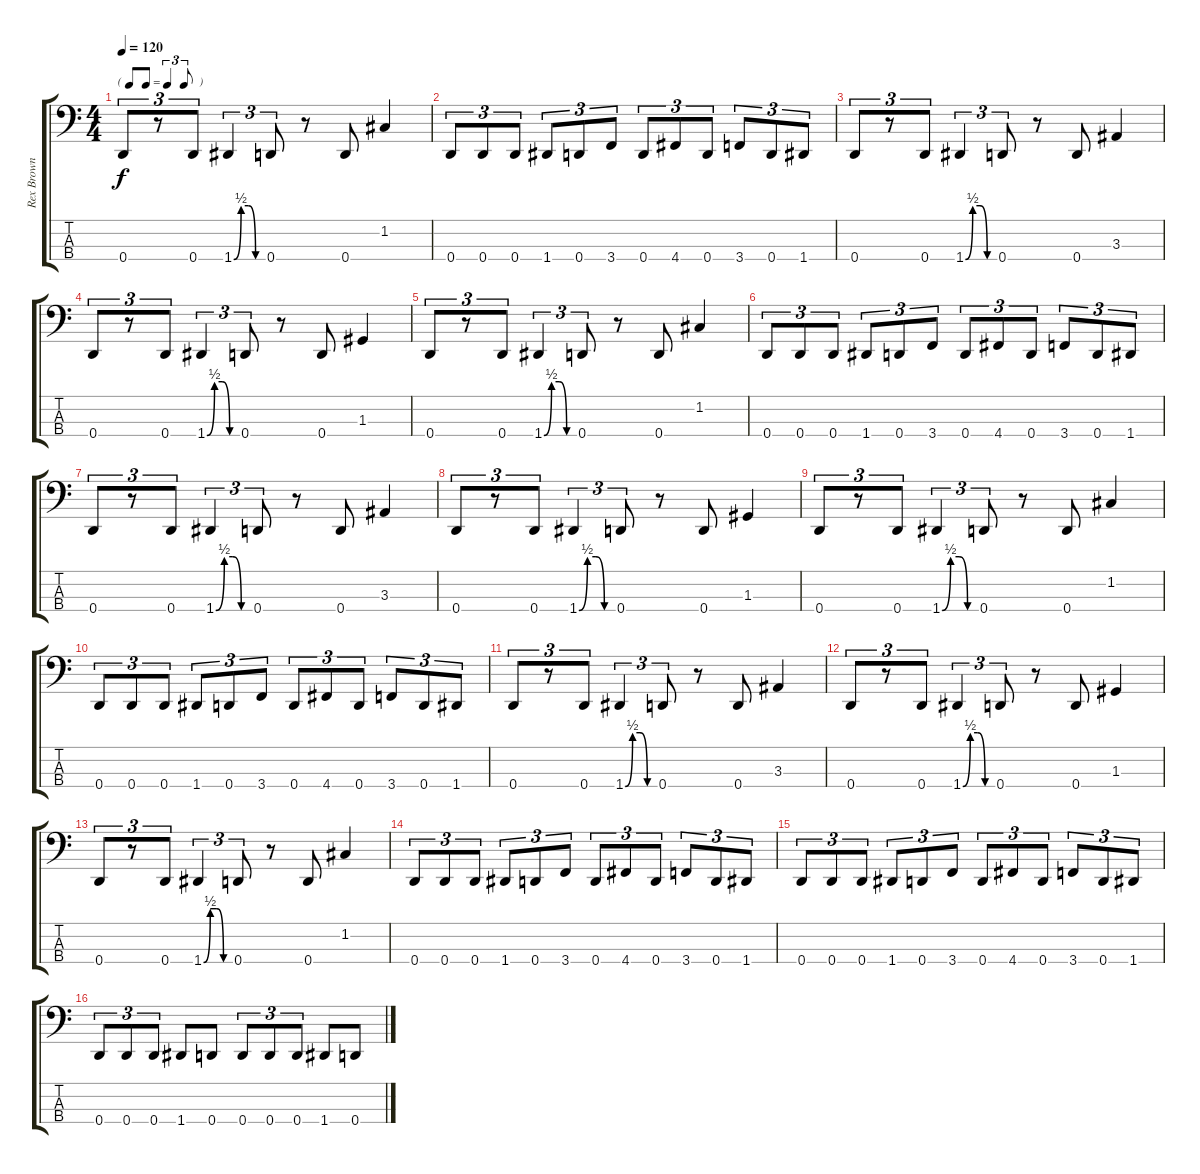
\track ("Rex Brown" "Rex Brown") {instrument electricbasspick}
\staff {score tabs}
\tuning (F2 C2 G1 D1) {hide}
\ts (4 4)
\tf triplet8th
\tempo 120
\clef f4
\ks c
0.4.8{tu (3 2) dy f} r.8{tu (3 2)} 0.4.8{tu (3 2)} 1.4{be (custom 0 0 15 2 30 2 45 0 60 0)}.4{tu (3 2)} 0.4.8{tu (3 2)} r.8 0.4.8 1.2.4 |
0.4.8{tu (3 2)} 0.4.8{tu (3 2)} 0.4.8{tu (3 2)} 1.4.8{tu (3 2)} 0.4.8{tu (3 2)} 3.4.8{tu (3 2)} 0.4.8{tu (3 2)} 4.4.8{tu (3 2)} 0.4.8{tu (3 2)} 3.4.8{tu (3 2)} 0.4.8{tu (3 2)} 1.4.8{tu (3 2)} |
0.4.8{tu (3 2)} r.8{tu (3 2)} 0.4.8{tu (3 2)} 1.4{be (custom 0 0 15 2 30 2 45 0 60 0)}.4{tu (3 2)} 0.4.8{tu (3 2)} r.8 0.4.8 3.3.4 |
0.4.8{tu (3 2)} r.8{tu (3 2)} 0.4.8{tu (3 2)} 1.4{be (custom 0 0 15 2 30 2 45 0 60 0)}.4{tu (3 2)} 0.4.8{tu (3 2)} r.8 0.4.8 1.3.4 |
0.4.8{tu (3 2)} r.8{tu (3 2)} 0.4.8{tu (3 2)} 1.4{be (custom 0 0 15 2 30 2 45 0 60 0)}.4{tu (3 2)} 0.4.8{tu (3 2)} r.8 0.4.8 1.2.4 |
0.4.8{tu (3 2)} 0.4.8{tu (3 2)} 0.4.8{tu (3 2)} 1.4.8{tu (3 2)} 0.4.8{tu (3 2)} 3.4.8{tu (3 2)} 0.4.8{tu (3 2)} 4.4.8{tu (3 2)} 0.4.8{tu (3 2)} 3.4.8{tu (3 2)} 0.4.8{tu (3 2)} 1.4.8{tu (3 2)} |
0.4.8{tu (3 2)} r.8{tu (3 2)} 0.4.8{tu (3 2)} 1.4{be (custom 0 0 15 2 30 2 45 0 60 0)}.4{tu (3 2)} 0.4.8{tu (3 2)} r.8 0.4.8 3.3.4 |
0.4.8{tu (3 2)} r.8{tu (3 2)} 0.4.8{tu (3 2)} 1.4{be (custom 0 0 15 2 30 2 45 0 60 0)}.4{tu (3 2)} 0.4.8{tu (3 2)} r.8 0.4.8 1.3.4 |
0.4.8{tu (3 2)} r.8{tu (3 2)} 0.4.8{tu (3 2)} 1.4{be (custom 0 0 15 2 30 2 45 0 60 0)}.4{tu (3 2)} 0.4.8{tu (3 2)} r.8 0.4.8 1.2.4 |
0.4.8{tu (3 2)} 0.4.8{tu (3 2)} 0.4.8{tu (3 2)} 1.4.8{tu (3 2)} 0.4.8{tu (3 2)} 3.4.8{tu (3 2)} 0.4.8{tu (3 2)} 4.4.8{tu (3 2)} 0.4.8{tu (3 2)} 3.4.8{tu (3 2)} 0.4.8{tu (3 2)} 1.4.8{tu (3 2)} |
0.4.8{tu (3 2)} r.8{tu (3 2)} 0.4.8{tu (3 2)} 1.4{be (custom 0 0 15 2 30 2 45 0 60 0)}.4{tu (3 2)} 0.4.8{tu (3 2)} r.8 0.4.8 3.3.4 |
0.4.8{tu (3 2)} r.8{tu (3 2)} 0.4.8{tu (3 2)} 1.4{be (custom 0 0 15 2 30 2 45 0 60 0)}.4{tu (3 2)} 0.4.8{tu (3 2)} r.8 0.4.8 1.3.4 |
0.4.8{tu (3 2)} r.8{tu (3 2)} 0.4.8{tu (3 2)} 1.4{be (custom 0 0 15 2 30 2 45 0 60 0)}.4{tu (3 2)} 0.4.8{tu (3 2)} r.8 0.4.8 1.2.4 |
0.4.8{tu (3 2)} 0.4.8{tu (3 2)} 0.4.8{tu (3 2)} 1.4.8{tu (3 2)} 0.4.8{tu (3 2)} 3.4.8{tu (3 2)} 0.4.8{tu (3 2)} 4.4.8{tu (3 2)} 0.4.8{tu (3 2)} 3.4.8{tu (3 2)} 0.4.8{tu (3 2)} 1.4.8{tu (3 2)} |
0.4.8{tu (3 2)} 0.4.8{tu (3 2)} 0.4.8{tu (3 2)} 1.4.8{tu (3 2)} 0.4.8{tu (3 2)} 3.4.8{tu (3 2)} 0.4.8{tu (3 2)} 4.4.8{tu (3 2)} 0.4.8{tu (3 2)} 3.4.8{tu (3 2)} 0.4.8{tu (3 2)} 1.4.8{tu (3 2)} |
0.4.8{tu (3 2)} 0.4.8{tu (3 2)} 0.4.8{tu (3 2)} 1.4.8 0.4.8 0.4.8{tu (3 2)} 0.4.8{tu (3 2)} 0.4.8{tu (3 2)} 1.4.8 0.4.8
